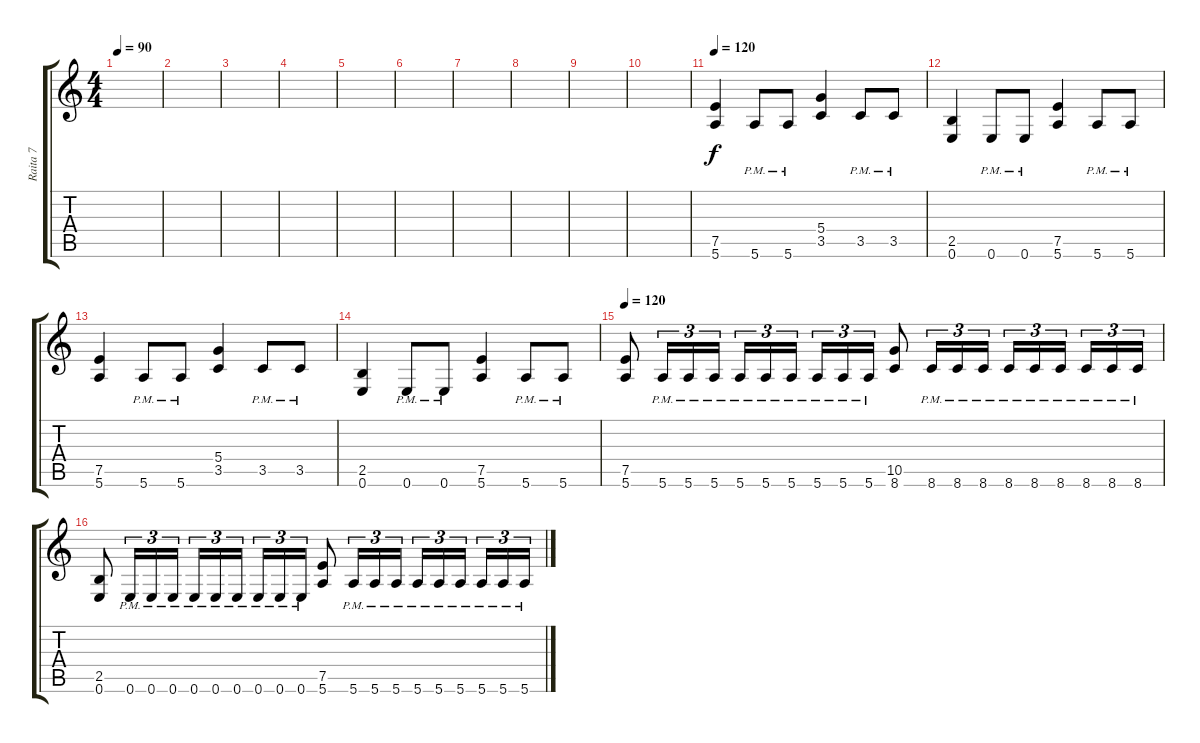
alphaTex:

\track ("Raita 7" "Raita 7") {instrument distortionguitar}
\staff {score tabs}
\tuning (E4 B3 G3 D3 A2 E2) {hide}
\ts (4 4)
\tempo 90
\clef g2
\ks c
|
|
|
|
|
|
|
|
|
|
\tempo 120
(7.5 5.6).4{volume 14} 5.6{pm}.8 5.6{pm}.8 (5.4 3.5).4 3.5{pm}.8 3.5{pm}.8 |
(2.5 0.6).4 0.6{pm}.8 0.6{pm}.8 (7.5 5.6).4 5.6{pm}.8 5.6{pm}.8 |
(7.5 5.6).4 5.6{pm}.8 5.6{pm}.8 (5.4 3.5).4 3.5{pm}.8 3.5{pm}.8 |
(2.5 0.6).4 0.6{pm}.8 0.6{pm}.8 (7.5 5.6).4 5.6{pm}.8 5.6{pm}.8 |
\tempo 120
(7.5 5.6).8{instrument distortionguitar} 5.6{pm}.16{tu (3 2)} 5.6{pm}.16{tu (3 2)} 5.6{pm}.16{tu (3 2)} 5.6{pm}.16{tu (3 2)} 5.6{pm}.16{tu (3 2)} 5.6{pm}.16{tu (3 2) beam splitsecondary} 5.6{pm}.16{tu (3 2)} 5.6{pm}.16{tu (3 2)} 5.6{pm}.16{tu (3 2)} (10.5 8.6).8 8.6{pm}.16{tu (3 2)} 8.6{pm}.16{tu (3 2)} 8.6{pm}.16{tu (3 2)} 8.6{pm}.16{tu (3 2)} 8.6{pm}.16{tu (3 2)} 8.6{pm}.16{tu (3 2) beam splitsecondary} 8.6{pm}.16{tu (3 2)} 8.6{pm}.16{tu (3 2)} 8.6{pm}.16{tu (3 2)} |
(2.5 0.6).8 0.6{pm}.16{tu (3 2)} 0.6{pm}.16{tu (3 2)} 0.6{pm}.16{tu (3 2)} 0.6{pm}.16{tu (3 2)} 0.6{pm}.16{tu (3 2)} 0.6{pm}.16{tu (3 2) beam splitsecondary} 0.6{pm}.16{tu (3 2)} 0.6{pm}.16{tu (3 2)} 0.6{pm}.16{tu (3 2)} (7.5 5.6).8 5.6{pm}.16{tu (3 2)} 5.6{pm}.16{tu (3 2)} 5.6{pm}.16{tu (3 2)} 5.6{pm}.16{tu (3 2)} 5.6{pm}.16{tu (3 2)} 5.6{pm}.16{tu (3 2) beam splitsecondary} 5.6{pm}.16{tu (3 2)} 5.6{pm}.16{tu (3 2)} 5.6{pm}.16{tu (3 2)}
